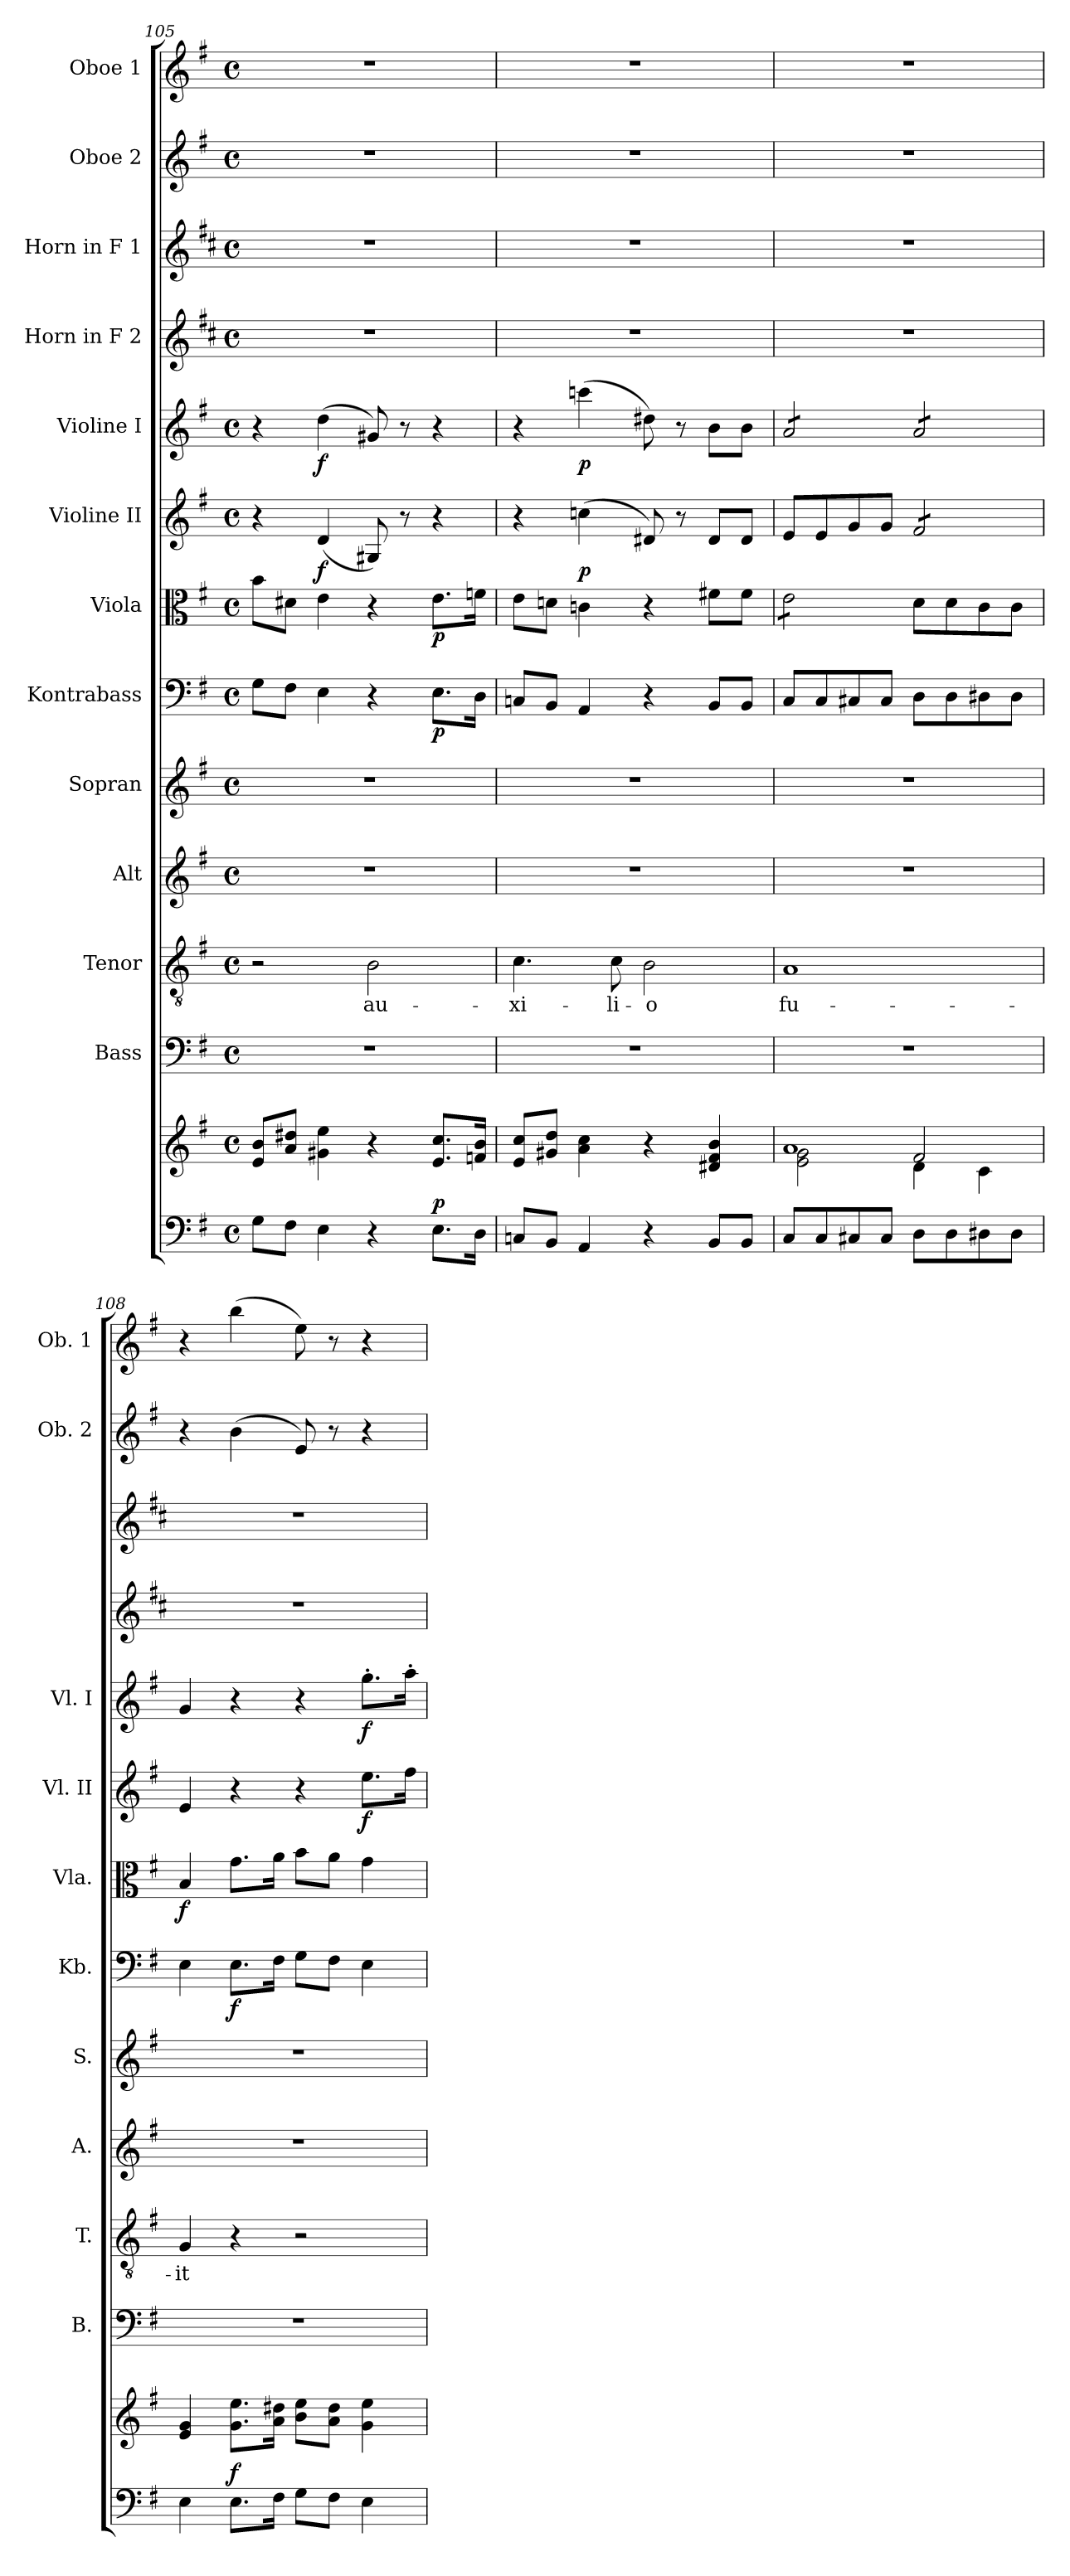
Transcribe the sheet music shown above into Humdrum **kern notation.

**kern	**kern	**dynam	**kern	**kern	**text	**kern	**kern	**kern	**dynam	**kern	**dynam	**kern	**dynam	**kern	**dynam	**kern	**kern	**kern	**kern
*part13	*part13	*part13	*part12	*part11	*part11	*part10	*part9	*part8	*part8	*part7	*part7	*part6	*part6	*part5	*part5	*part4	*part3	*part2	*part1
*staff14	*staff13	*staff13/14	*staff12	*staff11	*staff11	*staff10	*staff9	*staff8	*staff8	*staff7	*staff7	*staff6	*staff6	*staff5	*staff5	*staff4	*staff3	*staff2	*staff1
*	*	*	*I"Bass	*I"Tenor	*	*I"Alt	*I"Sopran	*I"Kontrabass	*	*I"Viola	*	*I"Violine II	*	*I"Violine I	*	*I"Horn in F 2	*I"Horn in F 1	*I"Oboe 2	*I"Oboe 1
*	*	*	*I'B.	*I'T.	*	*I'A.	*I'S.	*I'Kb.	*	*I'Vla.	*	*I'Vl. II	*	*I'Vl. I	*	*	*	*I'Ob. 2	*I'Ob. 1
*clefF4	*clefG2	*	*clefF4	*clefGv2	*	*clefG2	*clefG2	*clefF4	*	*clefC3	*	*clefG2	*	*clefG2	*	*clefG2	*clefG2	*clefG2	*clefG2
*	*	*	*	*	*	*	*	*ITrd7c12	*	*	*	*	*	*	*	*ITrd4c7	*ITrd4c7	*	*
*k[f#]	*k[f#]	*	*k[f#]	*k[f#]	*	*k[f#]	*k[f#]	*k[f#]	*	*k[f#]	*	*k[f#]	*	*k[f#]	*	*k[f#]	*k[f#]	*k[f#]	*k[f#]
*G:	*G:	*	*G:	*G:	*	*G:	*G:	*G:	*	*G:	*	*G:	*	*G:	*	*G:	*G:	*G:	*G:
*M4/4	*M4/4	*	*M4/4	*M4/4	*	*M4/4	*M4/4	*M4/4	*	*M4/4	*	*M4/4	*	*M4/4	*	*M4/4	*M4/4	*M4/4	*M4/4
*met(c)	*met(c)	*	*met(c)	*met(c)	*	*met(c)	*met(c)	*met(c)	*	*met(c)	*	*met(c)	*	*met(c)	*	*met(c)	*met(c)	*met(c)	*met(c)
=105	=105	=105	=105	=105	=105	=105	=105	=105	=105	=105	=105	=105	=105	=105	=105	=105	=105	=105	=105
8G\L	8e/ 8b/L	.	1r	2r	.	1r	1r	8GG\L	.	8b\L	.	4r	.	4r	.	1r	1r	1r	1r
8F#\J	8a/ 8dd#X/J	.	.	.	.	.	.	8FF#\J	.	8d#X\J	.	.	.	.	.	.	.	.	.
!	!	!	!	!	!	!	!	!	!	!	!	!	!LO:DY:b	!	!LO:DY:b	!	!	!	!
4E\	4g#X\ 4ee\	.	.	.	.	.	.	4EE\	.	4e\	.	(<4d/	f	(>4dd\	f	.	.	.	.
!	!	!	!	!	!LO:LY:b	!	!	!	!	!	!	!	!	!	!	!	!	!	!
4r	4r	.	.	2B\	au-	.	.	4r	.	4r	.	8G#X/)	.	8g#X/)	.	.	.	.	.
.	.	.	.	.	.	.	.	.	.	.	.	8r	.	8r	.	.	.	.	.
!	!	!LO:DY:a=2	!	!	!	!	!	!	!LO:DY:b	!	!LO:DY:b	!	!	!	!	!	!	!	!
8.E\L	8.e/ 8.cc/L	p	.	.	.	.	.	8.EE\L	p	8.e\L	p	4r	.	4r	.	.	.	.	.
16D\Jk	16fn/ 16b/Jk	.	.	.	.	.	.	16DD\Jk	.	16fn\Jk	.	.	.	.	.	.	.	.	.
=106	=106	=106	=106	=106	=106	=106	=106	=106	=106	=106	=106	=106	=106	=106	=106	=106	=106	=106	=106
!	!	!	!	!	!LO:LY:b	!	!	!	!	!	!	!	!	!	!	!	!	!	!
8Cn/L	8e/ 8cc/L	.	1r	4.c\	-xi-	1r	1r	8CCn/L	.	8e\L	.	4r	.	4r	.	1r	1r	1r	1r
8BB/J	8g#X/ 8dd/J	.	.	.	.	.	.	8BBB/J	.	8dn\J	.	.	.	.	.	.	.	.	.
!	!	!	!	!	!	!	!	!	!	!	!	!	!LO:DY:b	!	!LO:DY:b	!	!	!	!
4AA/	4a\ 4cc\	.	.	.	.	.	.	4AAA/	.	4cn\	.	(>4ccn\	p	(>4cccn\	p	.	.	.	.
!	!	!	!	!	!LO:LY:b	!	!	!	!	!	!	!	!	!	!	!	!	!	!
.	.	.	.	8c\	-li-	.	.	.	.	.	.	.	.	.	.	.	.	.	.
!	!	!	!	!	!LO:LY:b	!	!	!	!	!	!	!	!	!	!	!	!	!	!
4r	4r	.	.	2B\	-o	.	.	4r	.	4r	.	8d#X/)	.	8dd#X\)	.	.	.	.	.
.	.	.	.	.	.	.	.	.	.	.	.	8r	.	8r	.	.	.	.	.
8BB/L	4d#X/ 4f#/ 4b/	.	.	.	.	.	.	8BBB/L	.	8f#X\L	.	8d#/L	.	8b\L	.	.	.	.	.
8BB/J	.	.	.	.	.	.	.	8BBB/J	.	8f#\J	.	8d#/J	.	8b\J	.	.	.	.	.
!!LO:PB:g=z
=107	=107	=107	=107	=107	=107	=107	=107	=107	=107	=107	=107	=107	=107	=107	=107	=107	=107	=107	=107
*	*^	*	*	*	*	*	*	*	*	*	*	*	*	*	*	*	*	*	*
*	*	*^	*	*	*	*	*	*	*	*	*	*	*	*	*	*	*	*	*	*
!	!	!	!	!	!	!	!LO:LY:b	!	!	!	!	!	!	!	!	!	!	!	!	!	!
*	*	*	*	*	*	*	*	*	*	*	*	*tremolo	*	*	*	*	*	*	*	*	*
*	*	*	*	*	*	*	*	*	*	*	*	*	*	*	*	*tremolo	*	*	*	*	*
8C/L	1a	2e\ 2g\	2ryy	.	1r	1A	fu-	1r	1r	8CC/L	.	8e\L	.	8e/L	.	8a/L	.	1r	1r	1r	1r
8C/	.	.	.	.	.	.	.	.	.	8CC/	.	8e\	.	8e/	.	8a/	.	.	.	.	.
8C#X/	.	.	.	.	.	.	.	.	.	8CC#X/	.	8e\	.	8g/	.	8a/	.	.	.	.	.
8C#/J	.	.	.	.	.	.	.	.	.	8CC#/J	.	8e\J	.	8g/J	.	8a/J	.	.	.	.	.
*	*	*	*	*	*	*	*	*	*	*	*	*Xtremolo	*	*	*	*	*	*	*	*	*
*	*	*	*	*	*	*	*	*	*	*	*	*	*	*tremolo	*	*	*	*	*	*	*
8D\L	.	4d\	2f#/	.	.	.	.	.	.	8DD\L	.	8d\L	.	8f#/L	.	8a/L	.	.	.	.	.
8D\	.	.	.	.	.	.	.	.	.	8DD\	.	8d\	.	8f#/	.	8a/	.	.	.	.	.
8D#X\	.	4c\	.	.	.	.	.	.	.	8DD#X\	.	8c\	.	8f#/	.	8a/	.	.	.	.	.
8D#\J	.	.	.	.	.	.	.	.	.	8DD#\J	.	8c\J	.	8f#/J	.	8a/J	.	.	.	.	.
*	*	*	*	*	*	*	*	*	*	*	*	*	*	*	*	*Xtremolo	*	*	*	*	*
*	*	*	*	*	*	*	*	*	*	*	*	*	*	*Xtremolo	*	*	*	*	*	*	*
*	*v	*v	*v	*	*	*	*	*	*	*	*	*	*	*	*	*	*	*	*	*	*
=108	=108	=108	=108	=108	=108	=108	=108	=108	=108	=108	=108	=108	=108	=108	=108	=108	=108	=108	=108
!	!	!	!	!	!LO:LY:b	!	!	!	!	!	!LO:DY:b	!	!	!	!	!	!	!	!
4E\	4e/ 4g/	.	1r	4G/	-it	1r	1r	4EE\	.	4B/	f	4e/	.	4g/	.	1r	1r	4r	4r
!	!	!LO:DY:a=2	!	!	!	!	!	!	!LO:DY:b	!	!	!	!	!	!	!	!	!	!
8.E\L	8.g\ 8.ee\L	f	.	4r	.	.	.	8.EE\L	f	8.g\L	.	4r	.	4r	.	.	.	(>4b\	(>4bb\
16F#\Jk	16a\ 16dd#X\Jk	.	.	.	.	.	.	16FF#\Jk	.	16a\Jk	.	.	.	.	.	.	.	.	.
8G\L	8b\ 8ee\L	.	.	2r	.	.	.	8GG\L	.	8b\L	.	4r	.	4r	.	.	.	8e/)	8ee\)
8F#\J	8a\ 8dd#\J	.	.	.	.	.	.	8FF#\J	.	8a\J	.	.	.	.	.	.	.	8r	8r
!	!	!	!	!	!	!	!	!	!	!	!	!	!LO:DY:b	!	!LO:DY:b	!	!	!	!
4E\	4g\ 4ee\	.	.	.	.	.	.	4EE\	.	4g\	.	8.ee\L	f	8.gg'>\L	f	.	.	4r	4r
.	.	.	.	.	.	.	.	.	.	.	.	16ff#\Jk	.	16aa'>\Jk	.	.	.	.	.
=	=	=	=	=	=	=	=	=	=	=	=	=	=	=	=	=	=	=	=
*-	*-	*-	*-	*-	*-	*-	*-	*-	*-	*-	*-	*-	*-	*-	*-	*-	*-	*-	*-
